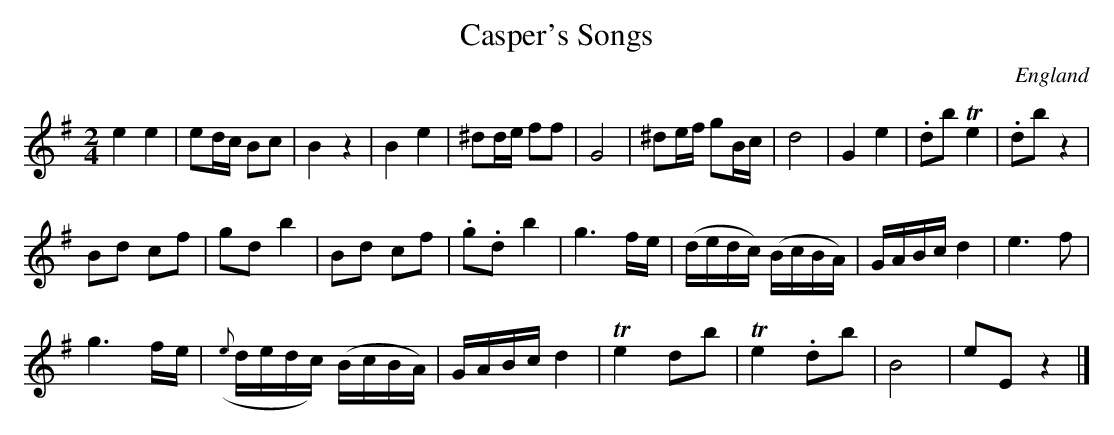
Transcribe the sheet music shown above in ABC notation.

X:1
T:Casper's Songs
L:1/8
M:2/4
O:England
K:G major
e2 e2 | ed/c/ Bc | B2 z2 | B2 e2 | ^dd/e/ ff | G4 | \
^de/f/ gB/c/ | d4 | G2 e2 | .db Te2 | .db z2 |
Bd cf | gd b2 | Bd cf | .g.d b2 | \
g3 f/e/ | (d/e/d/c/)    (B/c/B/A/) | G/A/B/c/ d2 | e3 f |
g3 f/e/ | ({e}d/e/d/c/) (B/c/B/A/) | G/A/B/c/ d2 | Te2 db | Te2 .db | B4 | eE z2 |]
